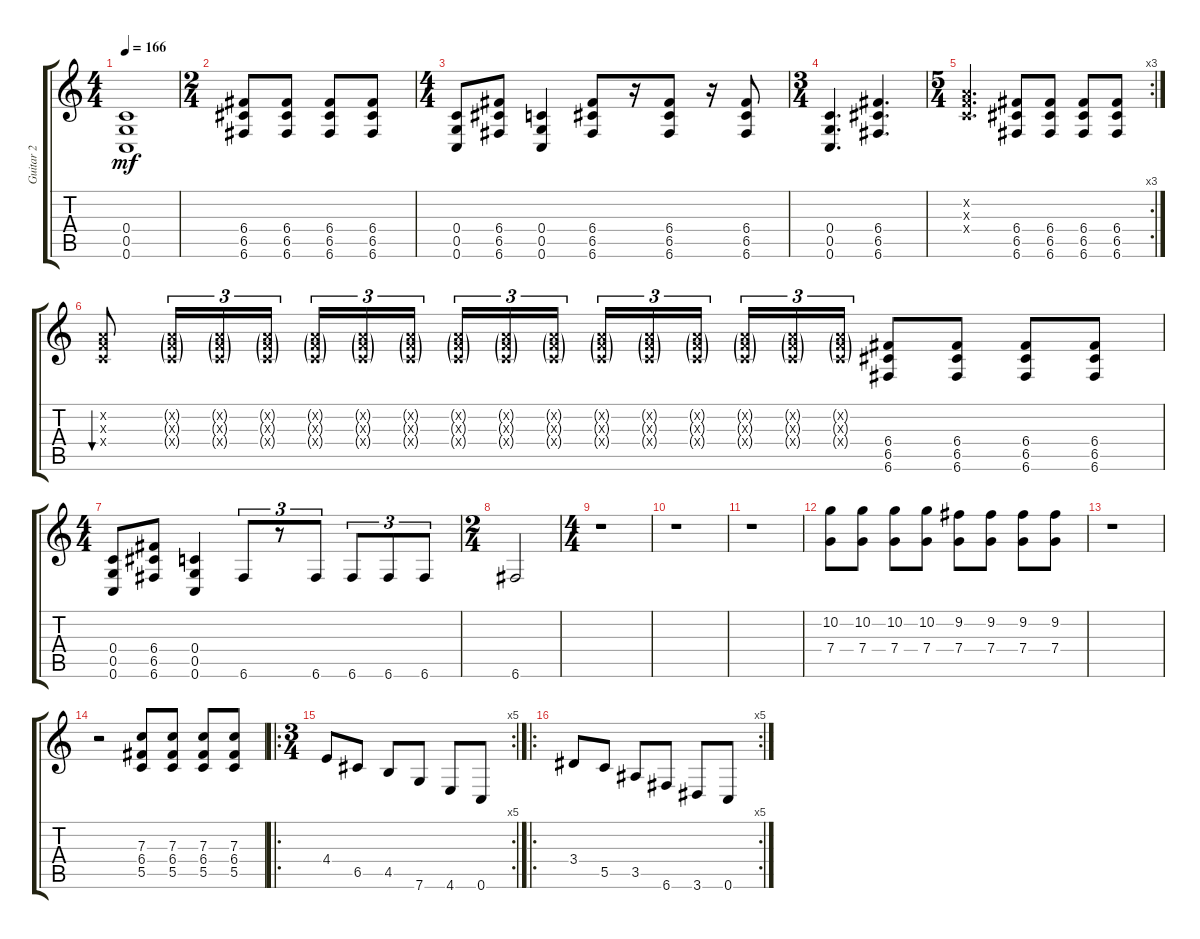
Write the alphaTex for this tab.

\track ("Guitar 2" "Guitar 2") {instrument distortionguitar}
\staff {score tabs}
\tuning (D4 A3 F3 C3 G2 C2) {hide}
\ts (4 4)
\tempo 166
\clef g2
\ks c
(0.4 0.5 0.6).1{dy mf} |
\ts (2 4)
(6.4 6.5 6.6).8 (6.4 6.5 6.6).8 (6.4 6.5 6.6).8 (6.4 6.5 6.6).8 |
\ts (4 4)
(0.4 0.5 0.6).8 (6.4 6.5 6.6).8 (0.4 0.5 0.6).4 (6.4 6.5 6.6).8 r.16 (6.4 6.5 6.6).8 r.16 (6.4 6.5 6.6).8 |
\ts (3 4)
(0.4 0.5 0.6).4{d} (6.4 6.5 6.6).4{d} |
\rc 3
\ts (5 4)
(0.2{x} 0.3{x} 0.4{x}).2{d} (6.4 6.5 6.6).8 (6.4 6.5 6.6).8 (6.4 6.5 6.6).8 (6.4 6.5 6.6).8 |
(0.2{x} 0.3{x} 0.4{x}).8{bu 30} (0.2{g x} 0.3{g x} 0.4{g x}).16{tu (3 2)} (0.2{g x} 0.3{g x} 0.4{g x}).16{tu (3 2)} (0.2{g x} 0.3{g x} 0.4{g x}).16{tu (3 2)} (0.2{g x} 0.3{g x} 0.4{g x}).16{tu (3 2)} (0.2{g x} 0.3{g x} 0.4{g x}).16{tu (3 2)} (0.2{g x} 0.3{g x} 0.4{g x}).16{tu (3 2)} (0.2{g x} 0.3{g x} 0.4{g x}).16{tu (3 2)} (0.2{g x} 0.3{g x} 0.4{g x}).16{tu (3 2)} (0.2{g x} 0.3{g x} 0.4{g x}).16{tu (3 2)} (0.2{g x} 0.3{g x} 0.4{g x}).16{tu (3 2)} (0.2{g x} 0.3{g x} 0.4{g x}).16{tu (3 2)} (0.2{g x} 0.3{g x} 0.4{g x}).16{tu (3 2)} (0.2{g x} 0.3{g x} 0.4{g x}).16{tu (3 2)} (0.2{g x} 0.3{g x} 0.4{g x}).16{tu (3 2)} (0.2{g x} 0.3{g x} 0.4{g x}).16{tu (3 2)} (6.4 6.5 6.6).8 (6.4 6.5 6.6).8 (6.4 6.5 6.6).8 (6.4 6.5 6.6).8 |
\ts (4 4)
(0.4 0.5 0.6).8 (6.4 6.5 6.6).8 (0.4 0.5 0.6).4 6.6.8{tu (3 2)} r.8{tu (3 2)} 6.6.8{tu (3 2)} 6.6.8{tu (3 2)} 6.6.8{tu (3 2)} 6.6.8{tu (3 2)} |
\ts (2 4)
6.6.2 |
\ts (4 4)
r.1 |
r.1 |
r.1 |
(10.2 7.4).8 (10.2 7.4).8 (10.2 7.4).8 (10.2 7.4).8 (9.2 7.4).8 (9.2 7.4).8 (9.2 7.4).8 (9.2 7.4).8 |
r.1 |
r.2 (7.3 6.4 5.5).8 (7.3 6.4 5.5).8 (7.3 6.4 5.5).8 (7.3 6.4 5.5).8 |
\ro
\rc 5
\ts (3 4)
4.4.8 6.5.8 4.5.8 7.6.8 4.6.8 0.6.8 |
\ro
\rc 5
3.4.8 5.5.8 3.5.8 6.6.8 3.6.8 0.6.8
